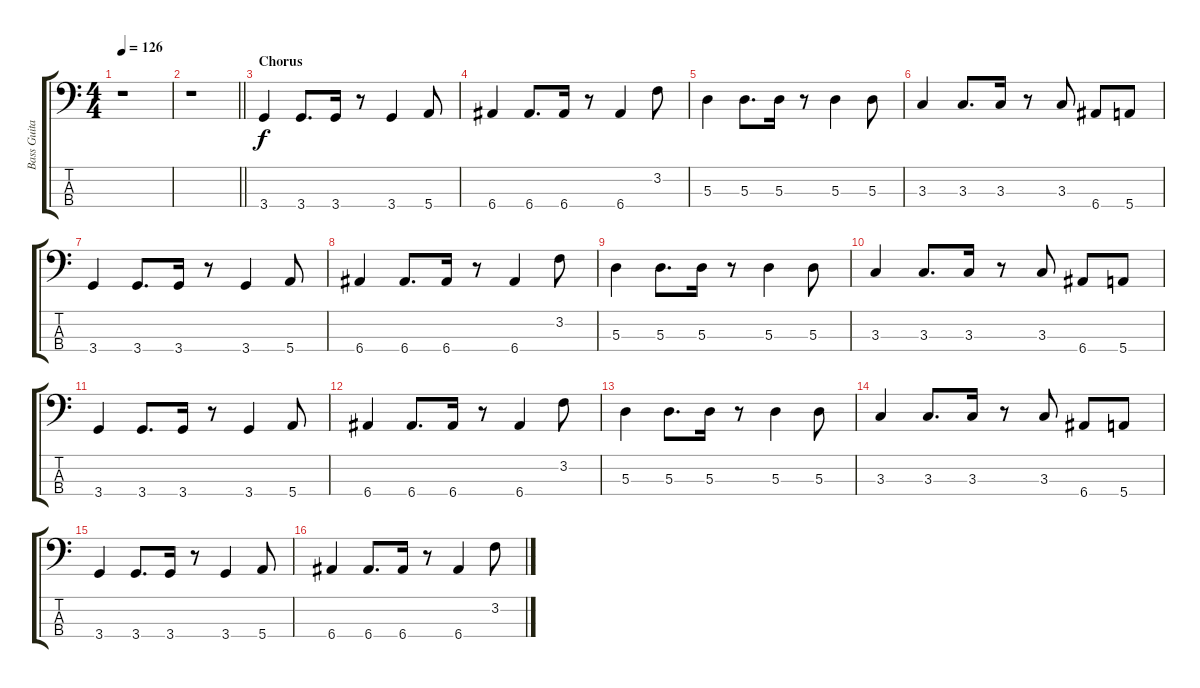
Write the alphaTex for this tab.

\track ("Bass Guitar" "Bass Guita") {instrument electricbassfinger}
\staff {score tabs}
\tuning (G2 D2 A1 E1) {hide}
\ts (4 4)
\tempo 126
\clef f4
\ks c
r.1{dy f} |
\barLineRight lightlight
r.1 |
\section ("" "Chorus")
3.4.4 3.4.8{d} 3.4.16 r.8 3.4.4 5.4.8 |
6.4.4 6.4.8{d} 6.4.16 r.8 6.4.4 3.2.8 |
5.3.4 5.3.8{d} 5.3.16 r.8 5.3.4 5.3.8 |
3.3.4 3.3.8{d} 3.3.16 r.8 3.3.8 6.4.8 5.4.8 |
3.4.4 3.4.8{d} 3.4.16 r.8 3.4.4 5.4.8 |
6.4.4 6.4.8{d} 6.4.16 r.8 6.4.4 3.2.8 |
5.3.4 5.3.8{d} 5.3.16 r.8 5.3.4 5.3.8 |
3.3.4 3.3.8{d} 3.3.16 r.8 3.3.8 6.4.8 5.4.8 |
3.4.4 3.4.8{d} 3.4.16 r.8 3.4.4 5.4.8 |
6.4.4 6.4.8{d} 6.4.16 r.8 6.4.4 3.2.8 |
5.3.4 5.3.8{d} 5.3.16 r.8 5.3.4 5.3.8 |
3.3.4 3.3.8{d} 3.3.16 r.8 3.3.8 6.4.8 5.4.8 |
3.4.4 3.4.8{d} 3.4.16 r.8 3.4.4 5.4.8 |
6.4.4 6.4.8{d} 6.4.16 r.8 6.4.4 3.2.8
